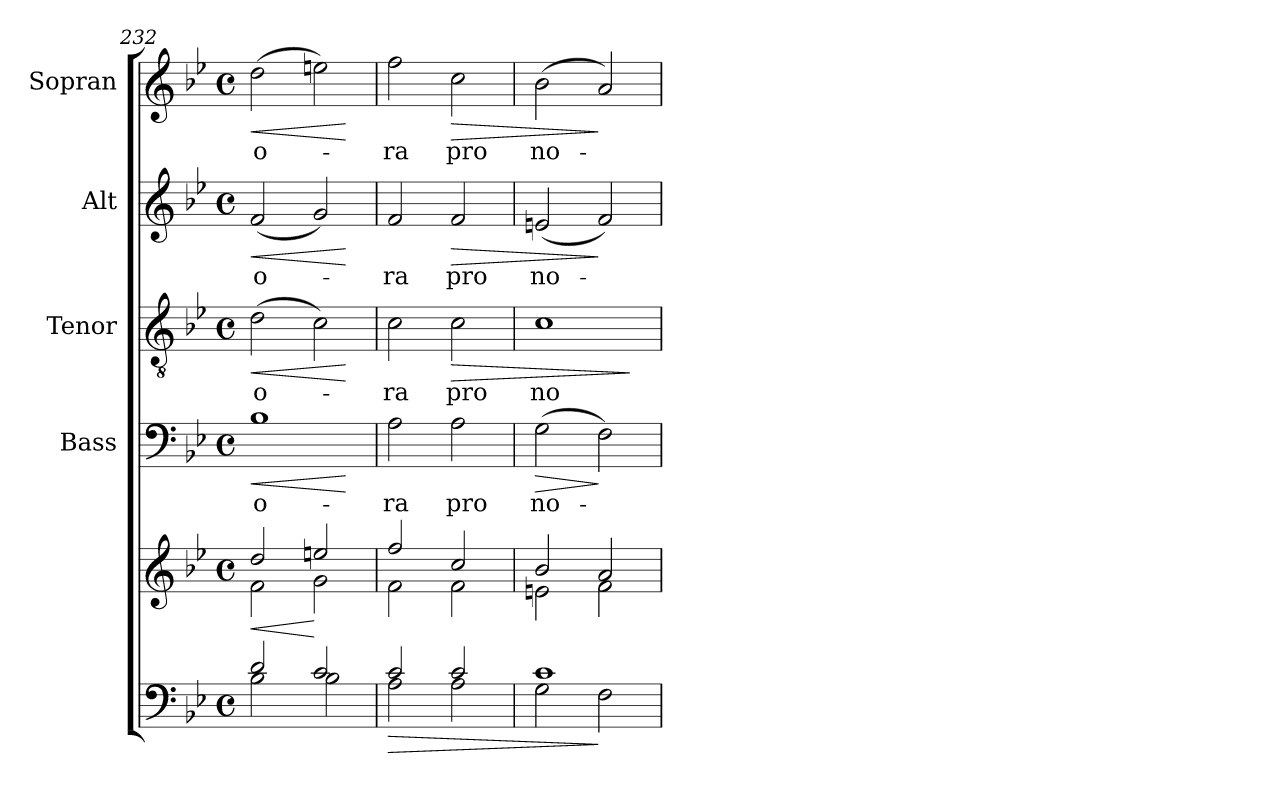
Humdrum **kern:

**kern	**kern	**dynam	**kern	**text	**dynam	**kern	**text	**dynam	**kern	**text	**dynam	**kern	**text	**dynam
*part5	*part5	*part5	*part4	*part4	*part4	*part3	*part3	*part3	*part2	*part2	*part2	*part1	*part1	*part1
*staff6	*staff5	*staff5/6	*staff4	*staff4	*staff4	*staff3	*staff3	*staff3	*staff2	*staff2	*staff2	*staff1	*staff1	*staff1
*	*	*	*I"Bass	*	*	*I"Tenor	*	*	*I"Alt	*	*	*I"Sopran	*	*
*	*	*	*I'B.	*	*	*I'T.	*	*	*I'A.	*	*	*I'S.	*	*
*clefF4	*clefG2	*	*clefF4	*	*	*clefGv2	*	*	*clefG2	*	*	*clefG2	*	*
*k[b-e-]	*k[b-e-]	*	*k[b-e-]	*	*	*k[b-e-]	*	*	*k[b-e-]	*	*	*k[b-e-]	*	*
*B-:	*B-:	*	*B-:	*	*	*B-:	*	*	*B-:	*	*	*B-:	*	*
*M4/4	*M4/4	*	*M4/4	*	*	*M4/4	*	*	*M4/4	*	*	*M4/4	*	*
*met(c)	*met(c)	*	*met(c)	*	*	*met(c)	*	*	*met(c)	*	*	*met(c)	*	*
=232	=232	=232	=232	=232	=232	=232	=232	=232	=232	=232	=232	=232	=232	=232
*^	*	*	*	*	*	*	*	*	*	*	*	*	*	*
!	!	!	!LO:HP:b	!	!LO:LY:b	!LO:HP:b	!	!LO:LY:b	!LO:HP:b	!	!LO:LY:b	!LO:HP:b	!	!LO:LY:b	!LO:HP:b
*	*	*^	*	*	*	*	*	*	*	*	*	*	*	*	*
2d/	2B-\	2dd/	2f\	<	1B-	o-	<	(>2d\	o-	<	(<2f/	o-	<	(>2dd\	o-	<
2c/	2B-\	2een/	2g\	[	.	.	.	2c\)	.	.	2g/)	.	.	2een\)	.	.
*v	*v	*	*	*	*	*	*	*	*	*	*	*	*	*	*	*
*	*v	*v	*	*	*	*	*	*	*	*	*	*	*	*	*
.	.	.	.	.	[	.	.	[	.	.	[	.	.	[
=233	=233	=233	=233	=233	=233	=233	=233	=233	=233	=233	=233	=233	=233	=233
!	!	!LO:HP:b=2	!	!LO:LY:b	!	!	!LO:LY:b	!	!	!LO:LY:b	!	!	!LO:LY:b	!
*^	*^	*	*	*	*	*	*	*	*	*	*	*	*	*
2c/	2A\	2ff/	2f\	>	2A\	-ra	.	2c\	-ra	.	2f/	-ra	.	2ff\	-ra	.
!	!	!	!	!	!	!LO:LY:b	!	!	!LO:LY:b	!LO:HP:b	!	!LO:LY:b	!LO:HP:b	!	!LO:LY:b	!LO:HP:b
2c/	2A\	2cc/	2f\	.	2A\	pro	.	2c\	pro	>	2f/	pro	>	2cc\	pro	>
=234	=234	=234	=234	=234	=234	=234	=234	=234	=234	=234	=234	=234	=234	=234	=234	=234
!	!	!	!	!	!	!LO:LY:b	!LO:HP:b	!	!LO:LY:b	!	!	!LO:LY:b	!	!	!LO:LY:b	!
1c	2G\	2b-/	2en\	.	(>2G\	no-	>	1c	no-	.	(<2en/	no-	.	(>2b-\	no-	.
.	2F\	2a/	2f\	]	2F\)	.	]	.	.	.	2f/)	.	]	2a/)	.	]
*v	*v	*	*	*	*	*	*	*	*	*	*	*	*	*	*	*
*	*v	*v	*	*	*	*	*	*	*	*	*	*	*	*	*
.	.	.	.	.	.	.	.	]	.	.	.	.	.	.
=	=	=	=	=	=	=	=	=	=	=	=	=	=	=
*-	*-	*-	*-	*-	*-	*-	*-	*-	*-	*-	*-	*-	*-	*-
